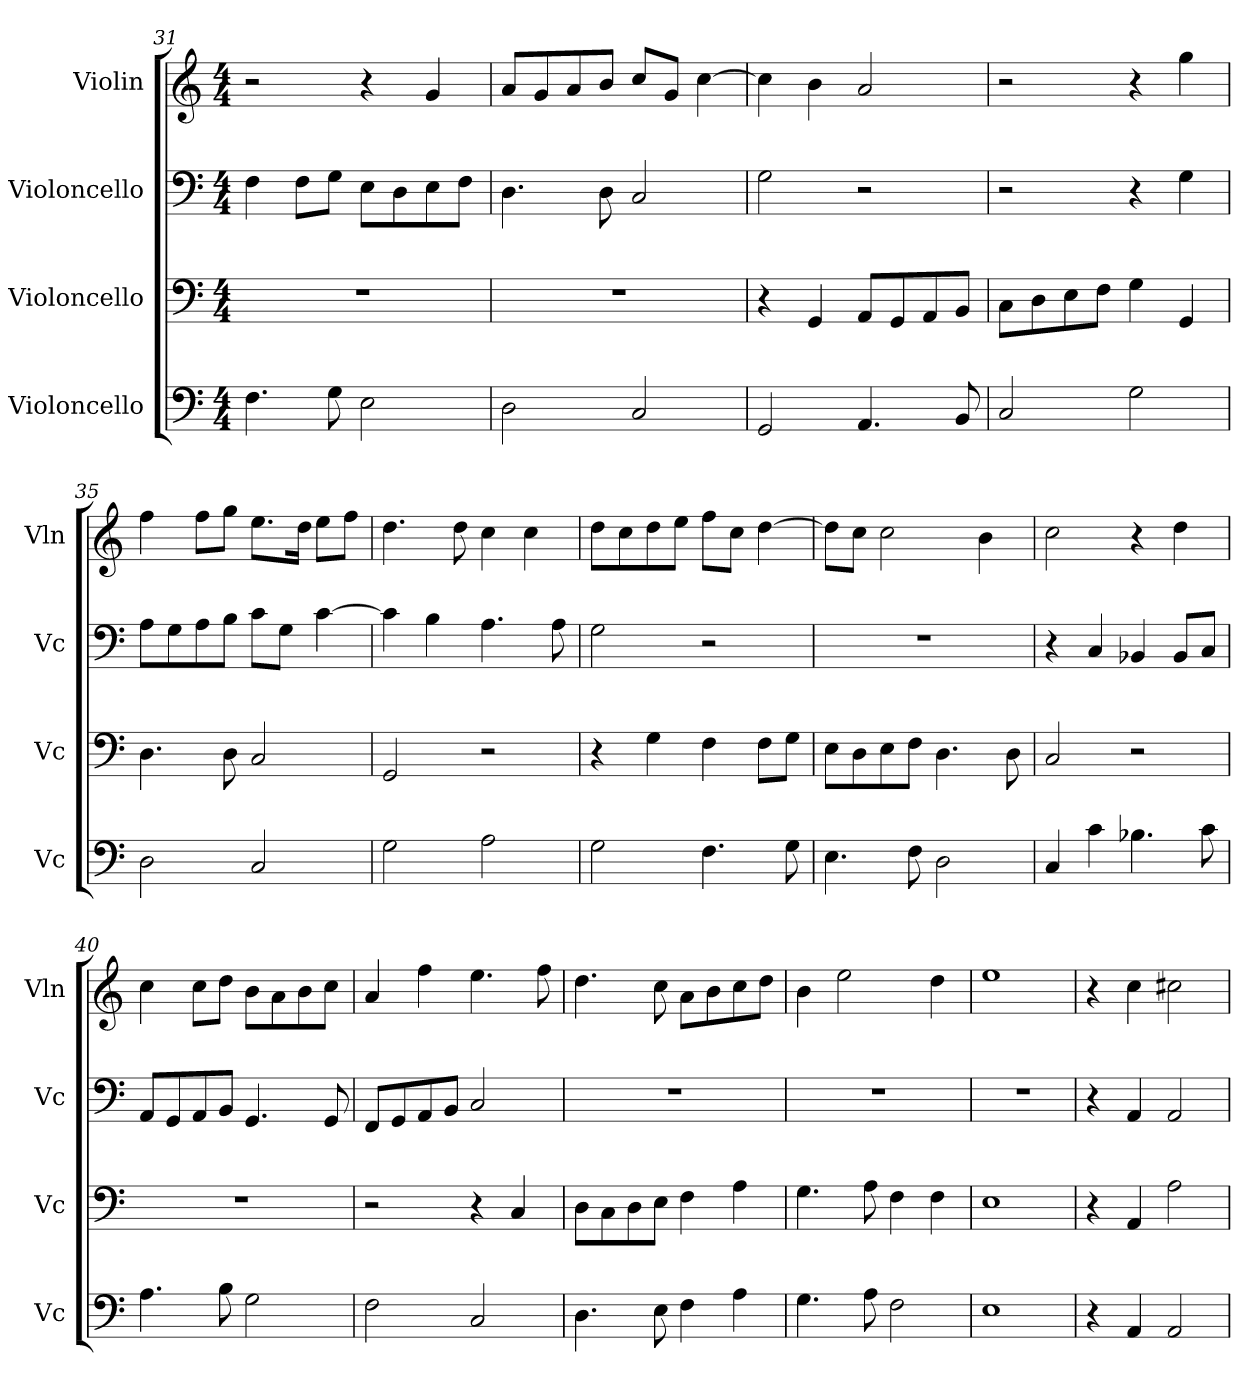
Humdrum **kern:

**kern	**kern	**kern	**kern
*part4	*part3	*part2	*part1
*staff4	*staff3	*staff2	*staff1
*I"Violoncello	*I"Violoncello	*I"Violoncello	*I"Violin
*I'Vc	*I'Vc	*I'Vc	*I'Vln
*clefF4	*clefF4	*clefF4	*clefG2
*k[]	*k[]	*k[]	*k[]
*M4/4	*M4/4	*M4/4	*M4/4
=31	=31	=31	=31
4.F\	1r	4F\	2r
.	.	8F\L	.
8G\	.	8G\J	.
2E\	.	8E\L	4r
.	.	8D\	.
.	.	8E\	4g/
.	.	8F\J	.
=32	=32	=32	=32
2D\	1r	4.D\	8a/L
.	.	.	8g/
.	.	.	8a/
.	.	8D\	8b/J
2C/	.	2C/	8cc/L
.	.	.	8g/J
.	.	.	[4cc\
=33	=33	=33	=33
2GG/	4r	2G\	4cc\]
.	4GG/	.	4b\
4.AA/	8AA/L	2r	2a/
.	8GG/	.	.
.	8AA/	.	.
8BB/	8BB/J	.	.
=34	=34	=34	=34
2C/	8C\L	2r	2r
.	8D\	.	.
.	8E\	.	.
.	8F\J	.	.
2G\	4G\	4r	4r
.	4GG/	4G\	4gg\
=35	=35	=35	=35
2D\	4.D\	8A\L	4ff\
.	.	8G\	.
.	.	8A\	8ff\L
.	8D\	8B\J	8gg\J
2C/	2C/	8c\L	8.ee\L
.	.	8G\J	.
.	.	.	16dd\Jk
.	.	[4c\	8ee\L
.	.	.	8ff\J
=36	=36	=36	=36
2G\	2GG/	4c\]	4.dd\
.	.	4B\	.
.	.	.	8dd\
2A\	2r	4.A\	4cc\
.	.	.	4cc\
.	.	8A\	.
=37	=37	=37	=37
2G\	4r	2G\	8dd\L
.	.	.	8cc\
.	4G\	.	8dd\
.	.	.	8ee\J
4.F\	4F\	2r	8ff\L
.	.	.	8cc\J
.	8F\L	.	[4dd\
8G\	8G\J	.	.
=38	=38	=38	=38
4.E\	8E\L	1r	8dd\L]
.	8D\	.	8cc\J
.	8E\	.	2cc\
8F\	8F\J	.	.
2D\	4.D\	.	.
.	.	.	4b\
.	8D\	.	.
=39	=39	=39	=39
4C/	2C/	4r	2cc\
4c\	.	4C/	.
4.B-X\	2r	4BB-X/	4r
.	.	8BB-/L	4dd\
8c\	.	8C/J	.
=40	=40	=40	=40
4.A\	1r	8AA/L	4cc\
.	.	8GG/	.
.	.	8AA/	8cc\L
8B\	.	8BB/J	8dd\J
2G\	.	4.GG/	8b\L
.	.	.	8a\
.	.	.	8b\
.	.	8GG/	8cc\J
=41	=41	=41	=41
2F\	2r	8FF/L	4a/
.	.	8GG/	.
.	.	8AA/	4ff\
.	.	8BB/J	.
2C/	4r	2C/	4.ee\
.	4C/	.	.
.	.	.	8ff\
=42	=42	=42	=42
4.D\	8D\L	1r	4.dd\
.	8C\	.	.
.	8D\	.	.
8E\	8E\J	.	8cc\
4F\	4F\	.	8a\L
.	.	.	8b\
4A\	4A\	.	8cc\
.	.	.	8dd\J
=43	=43	=43	=43
4.G\	4.G\	1r	4b\
.	.	.	2ee\
8A\	8A\	.	.
2F\	4F\	.	.
.	4F\	.	4dd\
=44	=44	=44	=44
1E	1E	1r	1ee
=45	=45	=45	=45
4r	4r	4r	4r
4AA/	4AA/	4AA/	4cc\
2AA/	2A\	2AA/	2cc#X\
=	=	=	=
*-	*-	*-	*-
